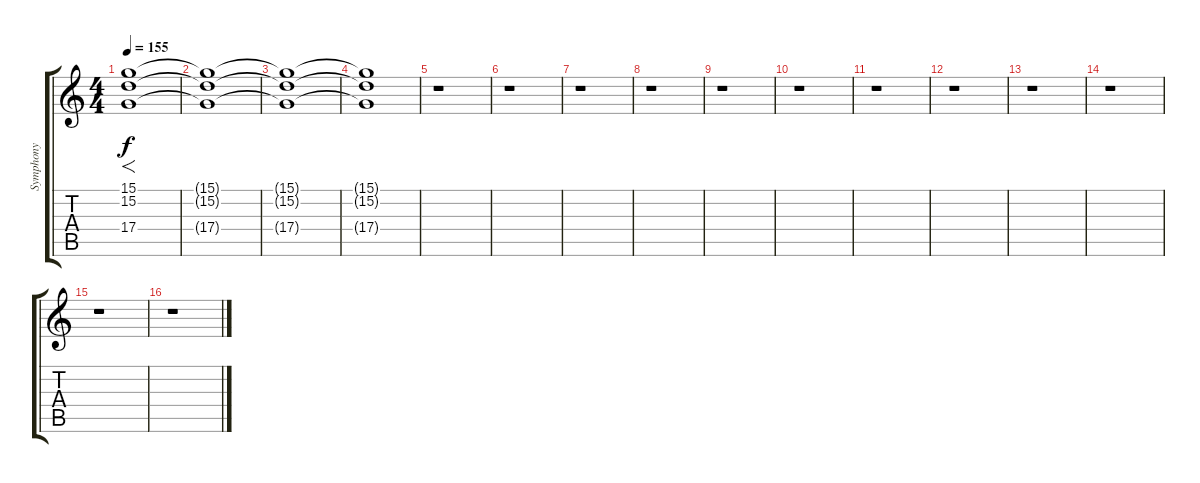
\track ("Symphony" "Symphony") {instrument stringensemble2}
\staff {score tabs}
\tuning (E4 B3 G3 D3 A2 E2) {hide}
\ts (4 4)
\tempo 155
\clef g2
\ks c
(15.1 15.2 17.4).1{f dy f instrument stringensemble2} |
(15.1{t} 15.2{t} 17.4{t}).1 |
(15.1{t} 15.2{t} 17.4{t}).1 |
(15.1{t} 15.2{t} 17.4{t}).1 |
r.1 |
r.1 |
r.1 |
r.1 |
r.1 |
r.1 |
r.1 |
r.1 |
r.1 |
r.1 |
r.1 |
r.1
